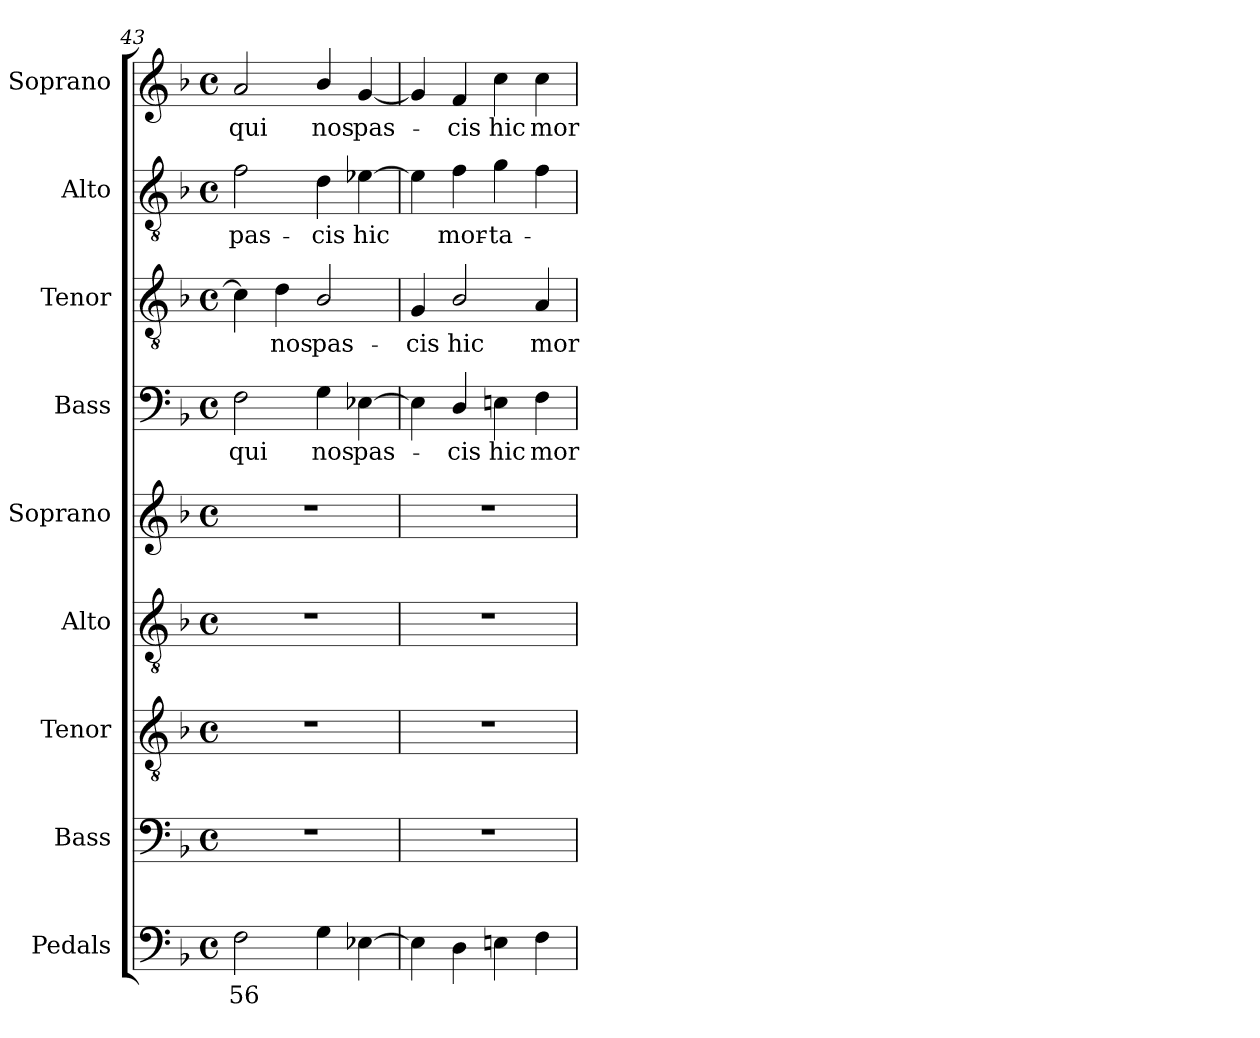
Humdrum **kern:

**kern	**text	**kern	**kern	**kern	**kern	**kern	**text	**kern	**text	**kern	**text	**kern	**text
*part9	*part9	*part8	*part7	*part6	*part5	*part4	*part4	*part3	*part3	*part2	*part2	*part1	*part1
*staff9	*staff9	*staff8	*staff7	*staff6	*staff5	*staff4	*staff4	*staff3	*staff3	*staff2	*staff2	*staff1	*staff1
*I"Pedals	*	*I"Bass	*I"Tenor	*I"Alto	*I"Soprano	*I"Bass	*	*I"Tenor	*	*I"Alto	*	*I"Soprano	*
*I'Ped.	*	*I'B.	*I'T.	*I'A.	*I'S.	*I'B.	*	*I'T.	*	*I'A.	*	*I'S.	*
*clefF4	*	*clefF4	*clefGv2	*clefGv2	*clefG2	*clefF4	*	*clefGv2	*	*clefGv2	*	*clefG2	*
*	*	*	*ITrd7c12	*ITrd7c12	*	*	*	*ITrd7c12	*	*ITrd7c12	*	*	*
*k[b-]	*	*k[b-]	*k[b-]	*k[b-]	*k[b-]	*k[b-]	*	*k[b-]	*	*k[b-]	*	*k[b-]	*
*F:	*	*F:	*F:	*F:	*F:	*F:	*	*F:	*	*F:	*	*F:	*
*M4/4	*	*M4/4	*M4/4	*M4/4	*M4/4	*M4/4	*	*M4/4	*	*M4/4	*	*M4/4	*
*met(c)	*	*met(c)	*met(c)	*met(c)	*met(c)	*met(c)	*	*met(c)	*	*met(c)	*	*met(c)	*
=43	=43	=43	=43	=43	=43	=43	=43	=43	=43	=43	=43	=43	=43
!	!LO:LY:b:color=#000000	!	!	!	!	!	!	!	!	!	!	!	!
!	!	!	!	!	!	!	!LO:LY:b:color=#000000	!	!	!	!	!	!
!	!	!	!	!	!	!	!	!	!	!	!LO:LY:b:color=#000000	!	!
!	!	!	!	!	!	!	!	!	!	!	!	!	!LO:LY:b:color=#000000
2Fi\	56	1r	1r	1r	1r	2Fi\	qui	4Ci\]	.	2Fi\	pas-	2ai/	qui
!	!	!	!	!	!	!	!	!	!LO:LY:b:color=#000000	!	!	!	!
.	.	.	.	.	.	.	.	4Di\	nos	.	.	.	.
!	!	!	!	!	!	!	!LO:LY:b:color=#000000	!	!	!	!	!	!
!	!	!	!	!	!	!	!	!	!LO:LY:b:color=#000000	!	!	!	!
!	!	!	!	!	!	!	!	!	!	!	!LO:LY:b:color=#000000	!	!
!	!	!	!	!	!	!	!	!	!	!	!	!	!LO:LY:b:color=#000000
4Gi\	.	.	.	.	.	4Gi\	nos	2BB-i/	pas-	4Di\	-cis	4b-i/	nos
!	!	!	!	!	!	!	!LO:LY:b:color=#000000	!	!	!	!	!	!
!	!	!	!	!	!	!	!	!	!	!	!LO:LY:b:color=#000000	!	!
!	!	!	!	!	!	!	!	!	!	!	!	!	!LO:LY:b:color=#000000
[4E-Xi\	.	.	.	.	.	[4E-Xi\	pas-	.	.	[4E-Xi\	hic	[4gi/	pas-
=44	=44	=44	=44	=44	=44	=44	=44	=44	=44	=44	=44	=44	=44
!	!	!	!	!	!	!	!	!	!LO:LY:b:color=#000000	!	!	!	!
4E-i\]	.	1r	1r	1r	1r	4E-i\]	.	4GGi/	-cis	4E-i\]	.	4gi/]	.
!	!	!	!	!	!	!	!LO:LY:b:color=#000000	!	!	!	!	!	!
!	!	!	!	!	!	!	!	!	!LO:LY:b:color=#000000	!	!	!	!
!	!	!	!	!	!	!	!	!	!	!	!LO:LY:b:color=#000000	!	!
!	!	!	!	!	!	!	!	!	!	!	!	!	!LO:LY:b:color=#000000
4Di\	.	.	.	.	.	4Di/	-cis	2BB-i/	hic	4Fi\	mor-	4fi/	-cis
!	!	!	!	!	!	!	!LO:LY:b:color=#000000	!	!	!	!	!	!
!	!	!	!	!	!	!	!	!	!	!	!LO:LY:b:color=#000000	!	!
!	!	!	!	!	!	!	!	!	!	!	!	!	!LO:LY:b:color=#000000
4Eni\	.	.	.	.	.	4Eni\	hic	.	.	4Gi\	-ta-	4cci\	hic
!	!	!	!	!	!	!	!LO:LY:b:color=#000000	!	!	!	!	!	!
!	!	!	!	!	!	!	!	!	!LO:LY:b:color=#000000	!	!	!	!
!	!	!	!	!	!	!	!	!	!	!	!	!	!LO:LY:b:color=#000000
4Fi\	.	.	.	.	.	4Fi\	mor-	4AAi/	mor-	4Fi\	.	4cci\	mor-
=	=	=	=	=	=	=	=	=	=	=	=	=	=
*-	*-	*-	*-	*-	*-	*-	*-	*-	*-	*-	*-	*-	*-
